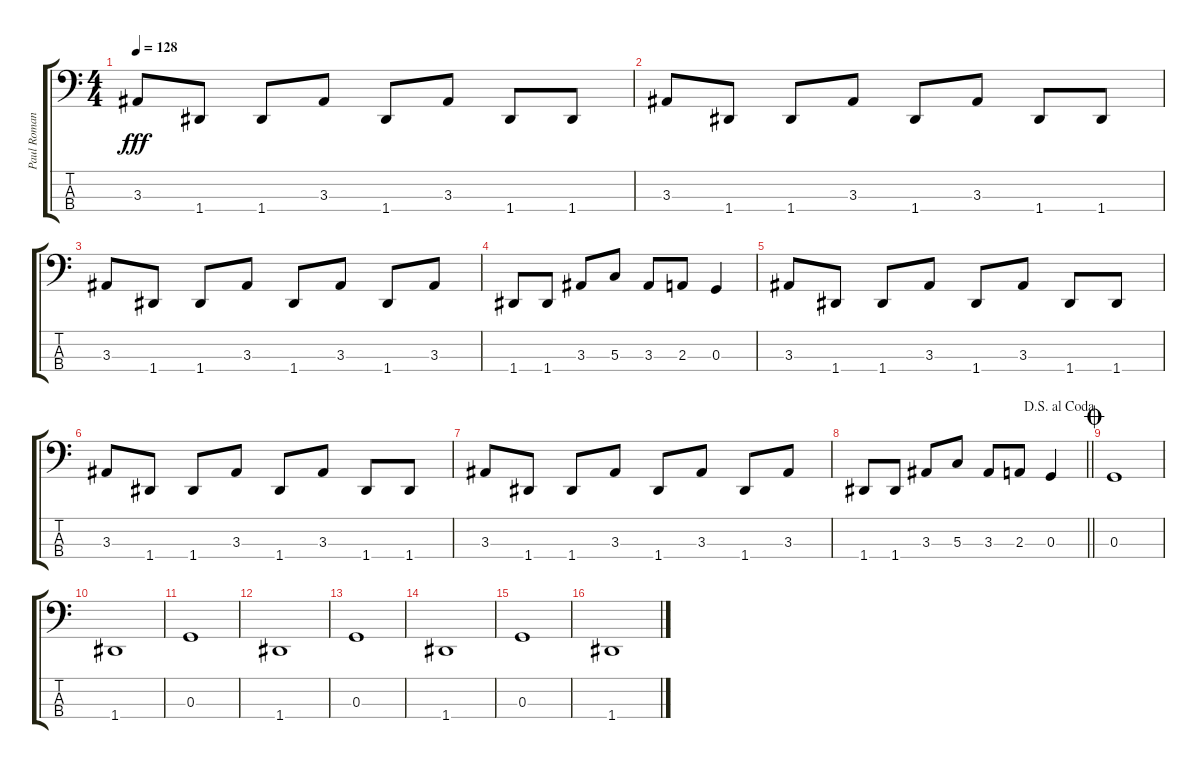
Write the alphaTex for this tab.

\track ("Paul Romanko" "Paul Roman") {instrument electricbasspick}
\staff {score tabs}
\tuning (F2 C2 G1 D1) {hide}
\ts (4 4)
\tempo 128
\clef f4
\ks c
3.3.8{dy fff} 1.4.8 1.4.8 3.3.8 1.4.8 3.3.8 1.4.8 1.4.8 |
3.3.8 1.4.8 1.4.8 3.3.8 1.4.8 3.3.8 1.4.8 1.4.8 |
3.3.8 1.4.8 1.4.8 3.3.8 1.4.8 3.3.8 1.4.8 3.3.8 |
1.4.8 1.4.8 3.3.8 5.3.8 3.3.8 2.3.8 0.3.4 |
3.3.8 1.4.8 1.4.8 3.3.8 1.4.8 3.3.8 1.4.8 1.4.8 |
3.3.8 1.4.8 1.4.8 3.3.8 1.4.8 3.3.8 1.4.8 1.4.8 |
3.3.8 1.4.8 1.4.8 3.3.8 1.4.8 3.3.8 1.4.8 3.3.8 |
\jump dalsegnoalcoda
\barLineRight lightlight
1.4.8 1.4.8 3.3.8 5.3.8 3.3.8 2.3.8 0.3.4 |
\jump coda
0.3.1 |
1.4.1 |
0.3.1 |
1.4.1 |
0.3.1 |
1.4.1 |
0.3.1 |
1.4.1
